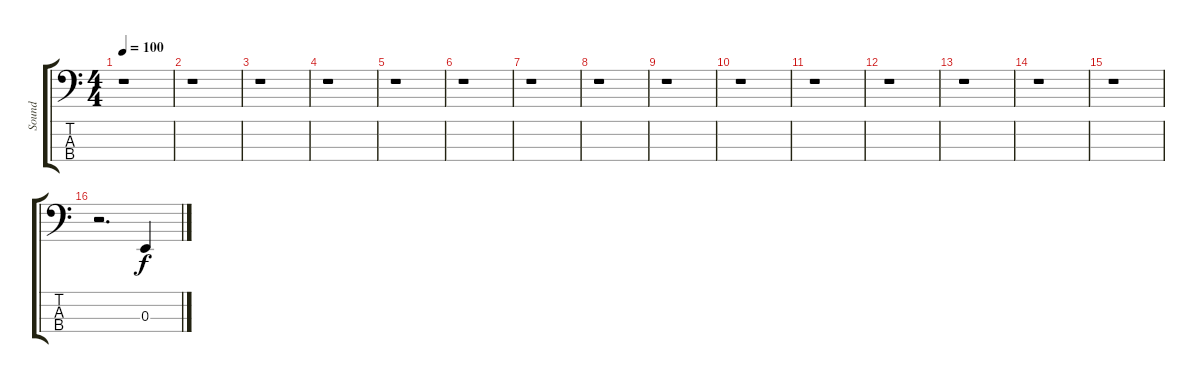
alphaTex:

\track ("Sound" "Sound") {instrument slapbass2}
\staff {score tabs}
\tuning (G2 D2 E1 B0) {hide}
\ts (4 4)
\tempo 100
\tempo 88
\tempo 100
\clef f4
\ks c
r.1{dy f instrument slapbass2} |
r.1 |
r.1 |
r.1 |
r.1 |
r.1 |
r.1 |
r.1 |
r.1 |
r.1 |
r.1 |
r.1 |
r.1 |
r.1 |
r.1 |
r.2{d} 0.3.4
